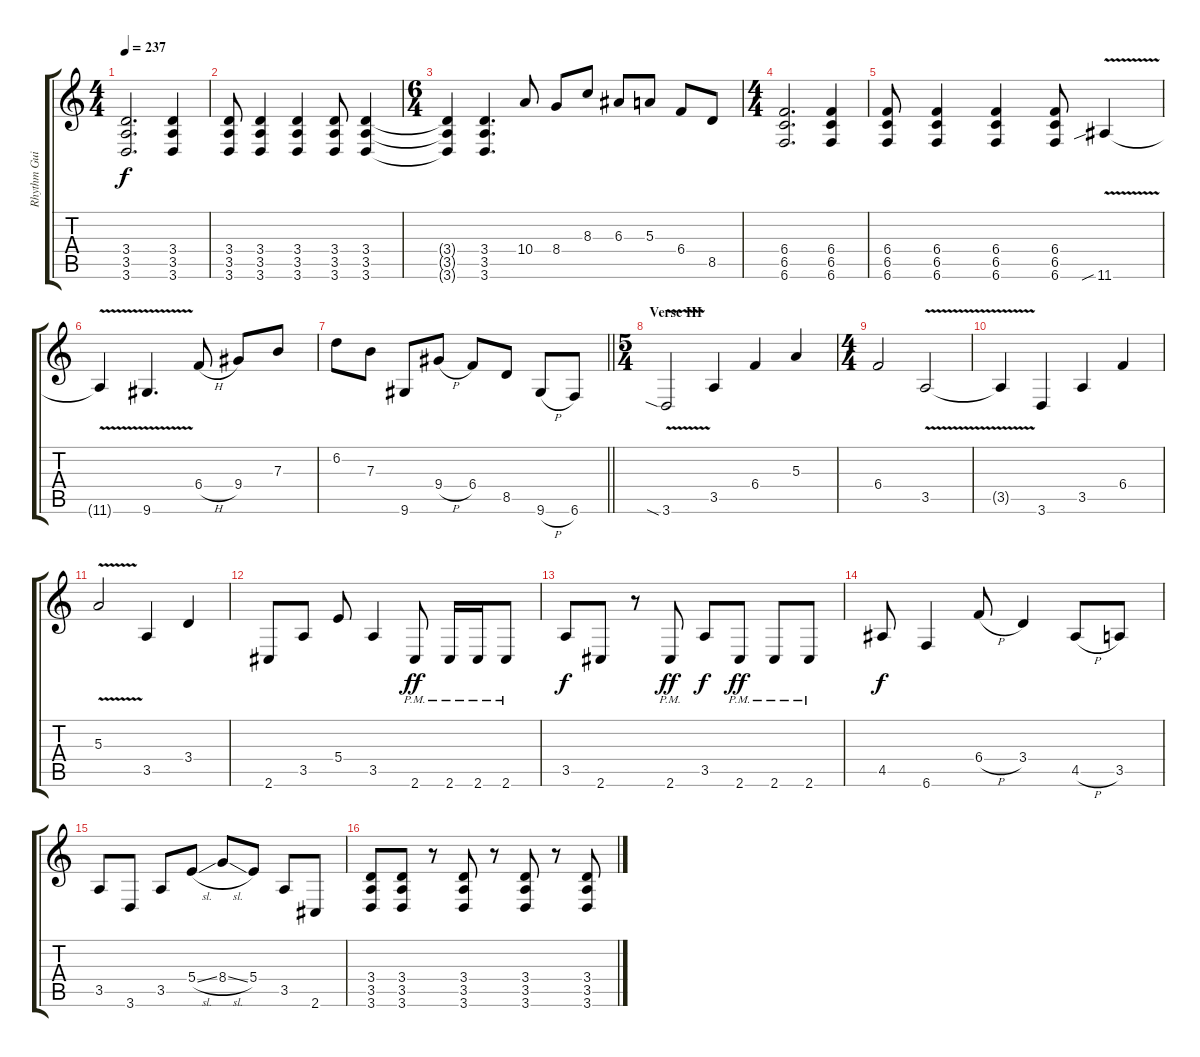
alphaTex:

\track ("Rhythm Guitar R" "Rhythm Gui") {instrument distortionguitar}
\staff {score tabs}
\tuning (Db4 Ab3 E3 B2 Gb2 B1) {hide}
\ts (4 4)
\tempo 237
\clef g2
\ks c
(3.4 3.5 3.6).2{d dy f} (3.4 3.5 3.6).4 |
(3.4 3.5 3.6).8 (3.4 3.5 3.6).4 (3.4 3.5 3.6).4 (3.4 3.5 3.6).8 (3.4 3.5 3.6).4 |
\ts (6 4)
(3.4{t} 3.5{t} 3.6{t}).4 (3.4 3.5 3.6).4{d} 10.4.8 8.4.8 8.3.8 6.3.8 5.3.8 6.4.8 8.5.8 |
\ts (4 4)
(6.4 6.5 6.6).2{d} (6.4 6.5 6.6).4 |
(6.4 6.5 6.6).8 (6.4 6.5 6.6).4 (6.4 6.5 6.6).4 (6.4 6.5 6.6).8 11.6{v sib}.4 |
11.6{t}.4 9.6{v}.4{d} 6.4{h}.8 9.4.8 7.3.8 |
\barLineRight lightlight
6.2.8 7.3.8 9.6.8 9.4{h}.8 6.4.8 8.5.8 9.6{h}.8 6.6.8 |
\ts (5 4)
\section ("" "Verse III")
3.6{v sia}.2 3.5.4 6.4.4 5.3.4 |
\ts (4 4)
6.4.2 3.5{v}.2 |
3.5{t}.4 3.6.4 3.5.4 6.4.4 |
5.3{v}.2 3.5.4 3.4.4 |
2.6.8 3.5.8 5.4.8 3.5.4 2.6{pm}.8{dy ff} 2.6{pm}.16 2.6{pm}.16 2.6{pm}.8 |
3.5.8{dy f} 2.6.8 r.8 2.6{pm}.8{dy ff} 3.5.8{dy f} 2.6{pm}.8{dy ff} 2.6{pm}.8 2.6{pm}.8 |
4.5.8{dy f} 6.6.4 6.4{h}.8 3.4.4 4.5{h}.8 3.5.8 |
3.5.8 3.6.8 3.5.8 5.4{sl}.8 8.4{sl}.8 5.4.8 3.5.8 2.6.8 |
(3.4 3.5 3.6).8 (3.4 3.5 3.6).8 r.8 (3.4 3.5 3.6).8 r.8 (3.4 3.5 3.6).8 r.8 (3.4 3.5 3.6).8
